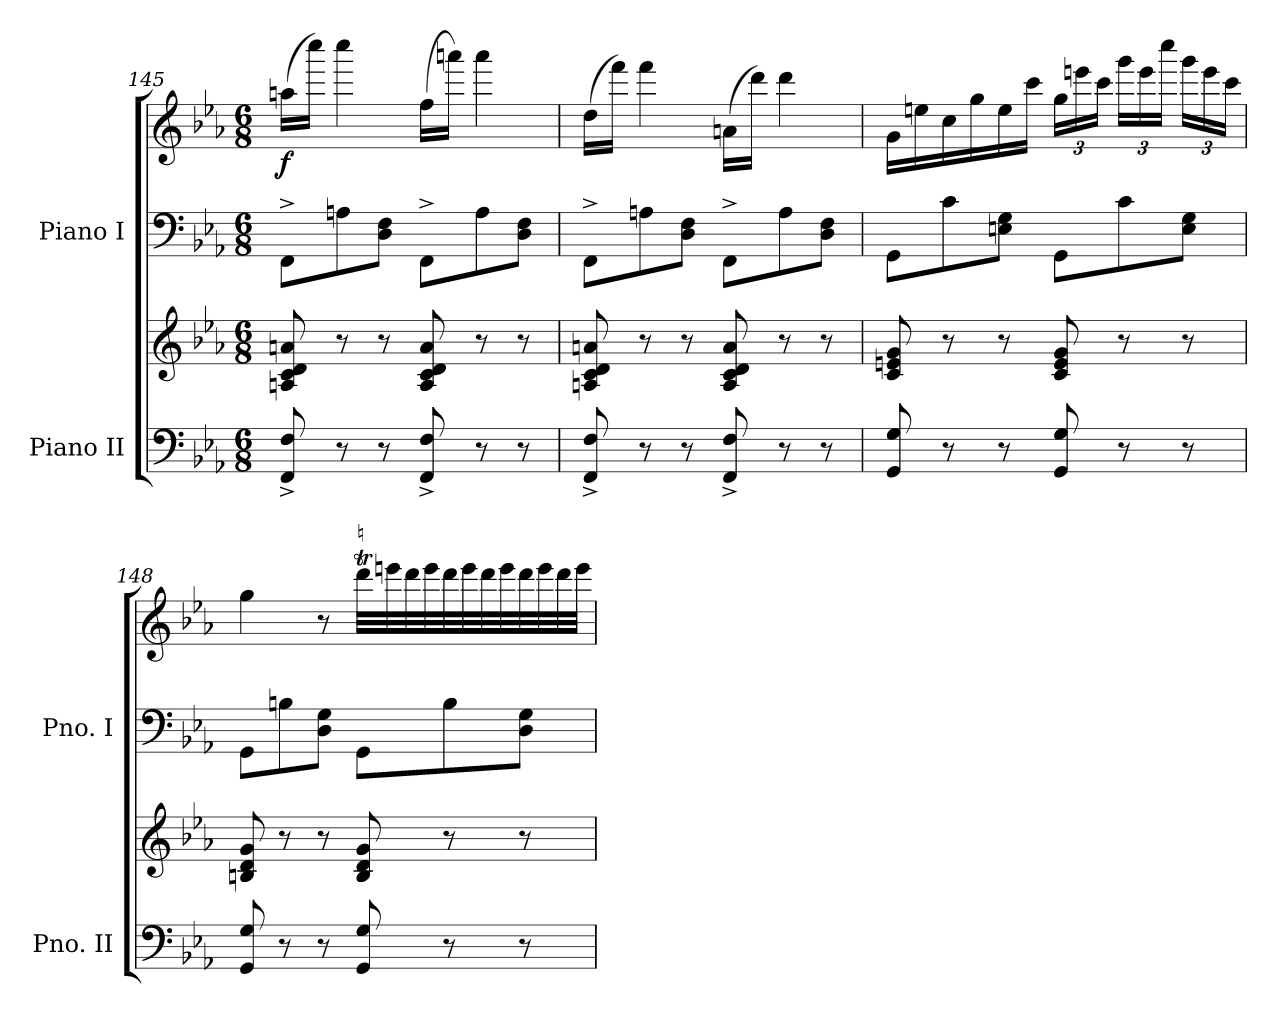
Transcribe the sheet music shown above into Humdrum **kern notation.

**kern	**kern	**kern	**kern	**dynam
*part2	*part2	*part1	*part1	*part1
*staff4	*staff3	*staff2	*staff1	*staff1/2
*I"Piano II	*	*I"Piano I	*	*
*I'Pno. II	*	*I'Pno. I	*	*
!!LO:PB:g=z
*clefF4	*clefG2	*clefF4	*clefG2	*
*k[b-e-a-]	*k[b-e-a-]	*k[b-e-a-]	*k[b-e-a-]	*
*M6/8	*M6/8	*M6/8	*M6/8	*
=145	=145	=145	=145	=145
!	!	!	!	!LO:DY:b
8FF/^ 8F/^	8An/ 8c/ 8d/ 8an/	8FF^\L	(>16aan\LL	f
.	.	.	16cccc\JJ)	.
8r	8r	8An\	4cccc\	.
8r	8r	8D\ 8F\J	.	.
8FF/^ 8F/^	8A/ 8c/ 8d/ 8a/	8FF^\L	(>16ff\LL	.
.	.	.	16aaan\JJ)	.
8r	8r	8A\	4aaa\	.
8r	8r	8D\ 8F\J	.	.
=146	=146	=146	=146	=146
8FF/^ 8F/^	8An/ 8c/ 8d/ 8an/	8FF^\L	(>16dd\LL	.
.	.	.	16fff\JJ)	.
8r	8r	8An\	4fff\	.
8r	8r	8D\ 8F\J	.	.
8FF/^ 8F/^	8A/ 8c/ 8d/ 8a/	8FF^\L	(>16an\LL	.
.	.	.	16ddd\JJ)	.
8r	8r	8A\	4ddd\	.
8r	8r	8D\ 8F\J	.	.
=147	=147	=147	=147	=147
8GG/ 8G/	8c/ 8en/ 8g/	8GG\L	16g\LL	.
.	.	.	16een\	.
8r	8r	8c\	16cc\	.
.	.	.	16gg\	.
8r	8r	8En\ 8G\J	16ee\	.
.	.	.	16ccc\JJ	.
*	*	*	*Xbrackettup	*
8GG/ 8G/	8c/ 8e/ 8g/	8GG\L	24gg\LL	.
.	.	.	24eeen\	.
.	.	.	24ccc\JJ	.
8r	8r	8c\	24ggg\LL	.
.	.	.	24eee\	.
.	.	.	24cccc\JJ	.
8r	8r	8E\ 8G\J	24ggg\LL	.
.	.	.	24eee\	.
.	.	.	24ccc\JJ	.
=148	=148	=148	=148	=148
8GG/ 8G/	8Bn/ 8d/ 8g/	8GG\L	4gg\	.
8r	8r	8Bn\	.	.
8r	8r	8D\ 8G\J	8r	.
!	!	!	!LO:TX:a:t=♮	!
8GG/ 8G/	8B/ 8d/ 8g/	8GG\L	32dddt\LLL	.
.	.	.	32eeen!\	.
.	.	.	32ddd!\	.
.	.	.	32eee!\	.
8r	8r	8B\	32ddd!\	.
.	.	.	32eee!\	.
.	.	.	32ddd!\	.
.	.	.	32eee!\	.
8r	8r	8D\ 8G\J	32ddd!\	.
.	.	.	32eee!\	.
.	.	.	32ddd!\	.
.	.	.	32eee!\JJJ	.
=	=	=	=	=
*-	*-	*-	*-	*-
